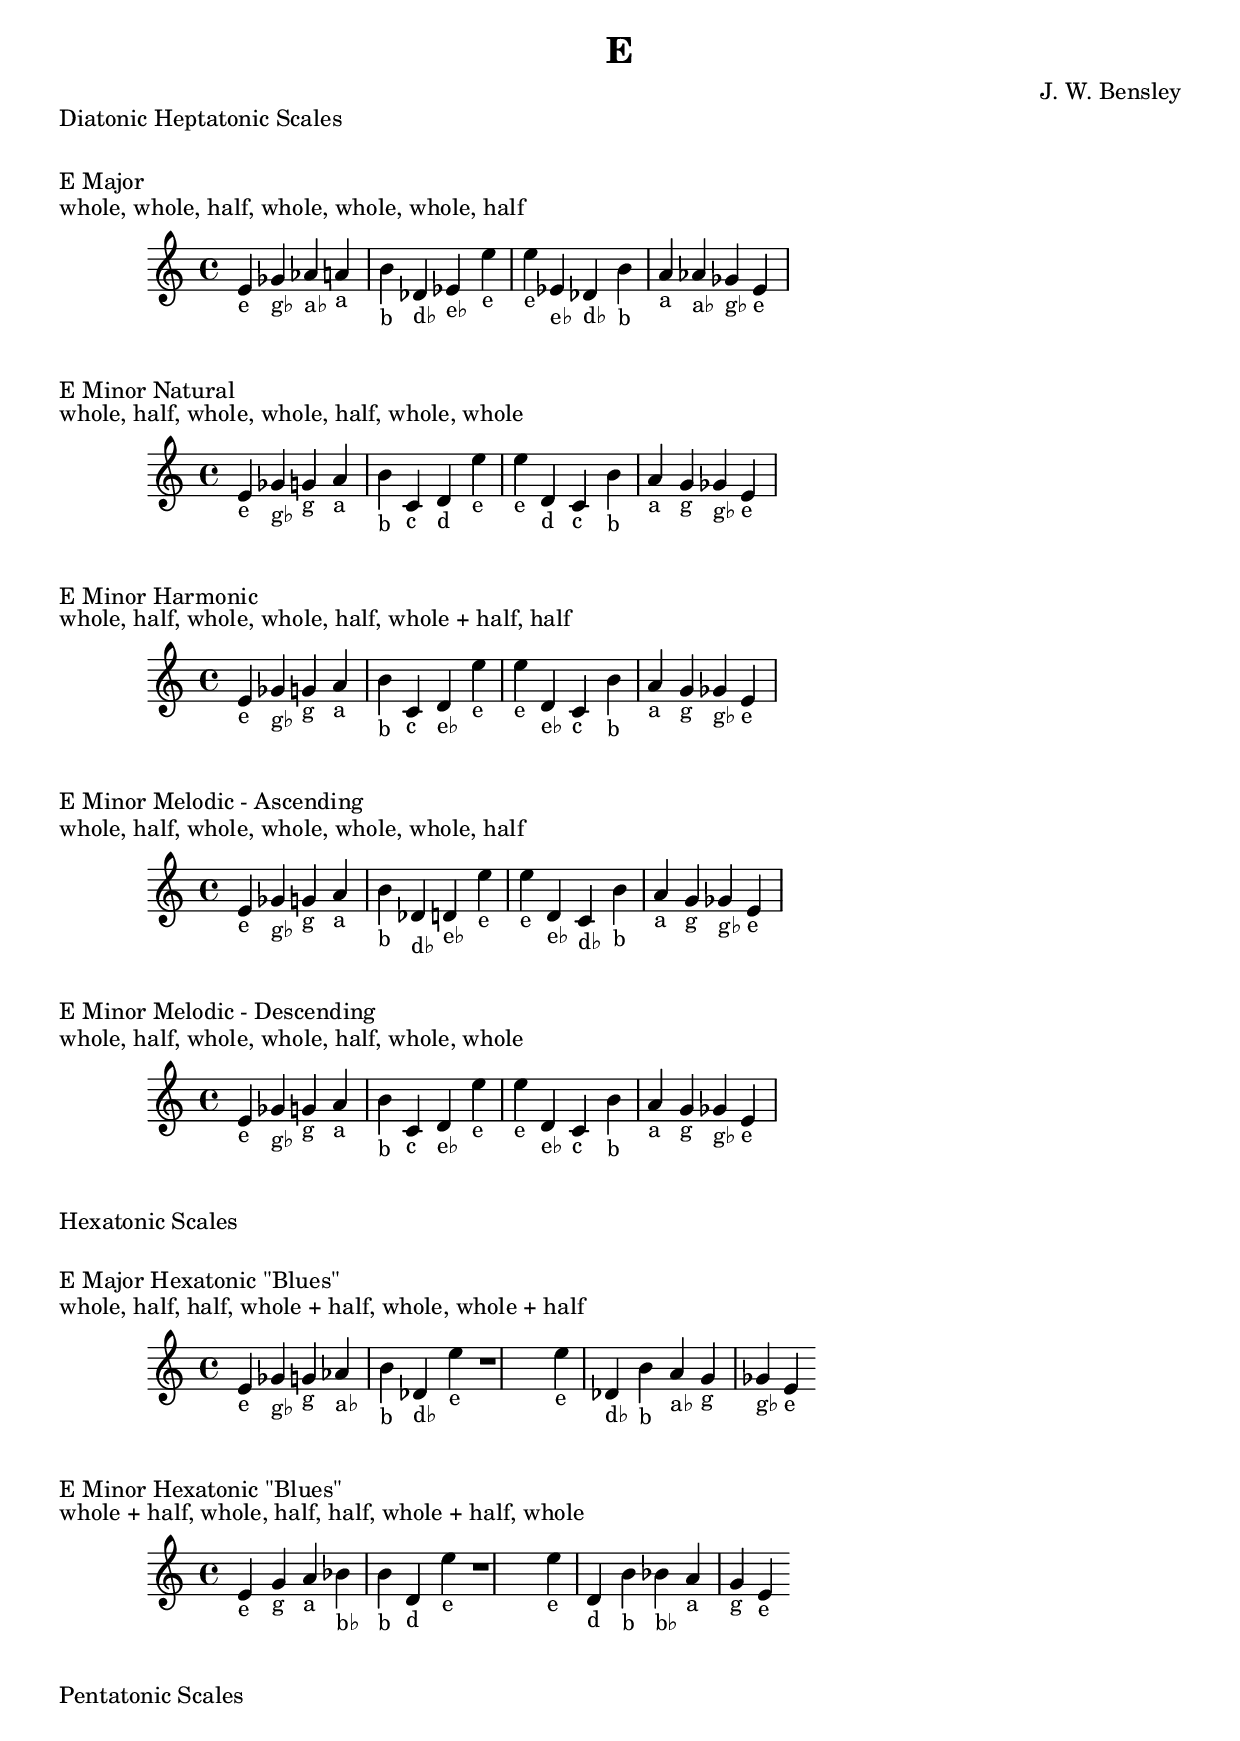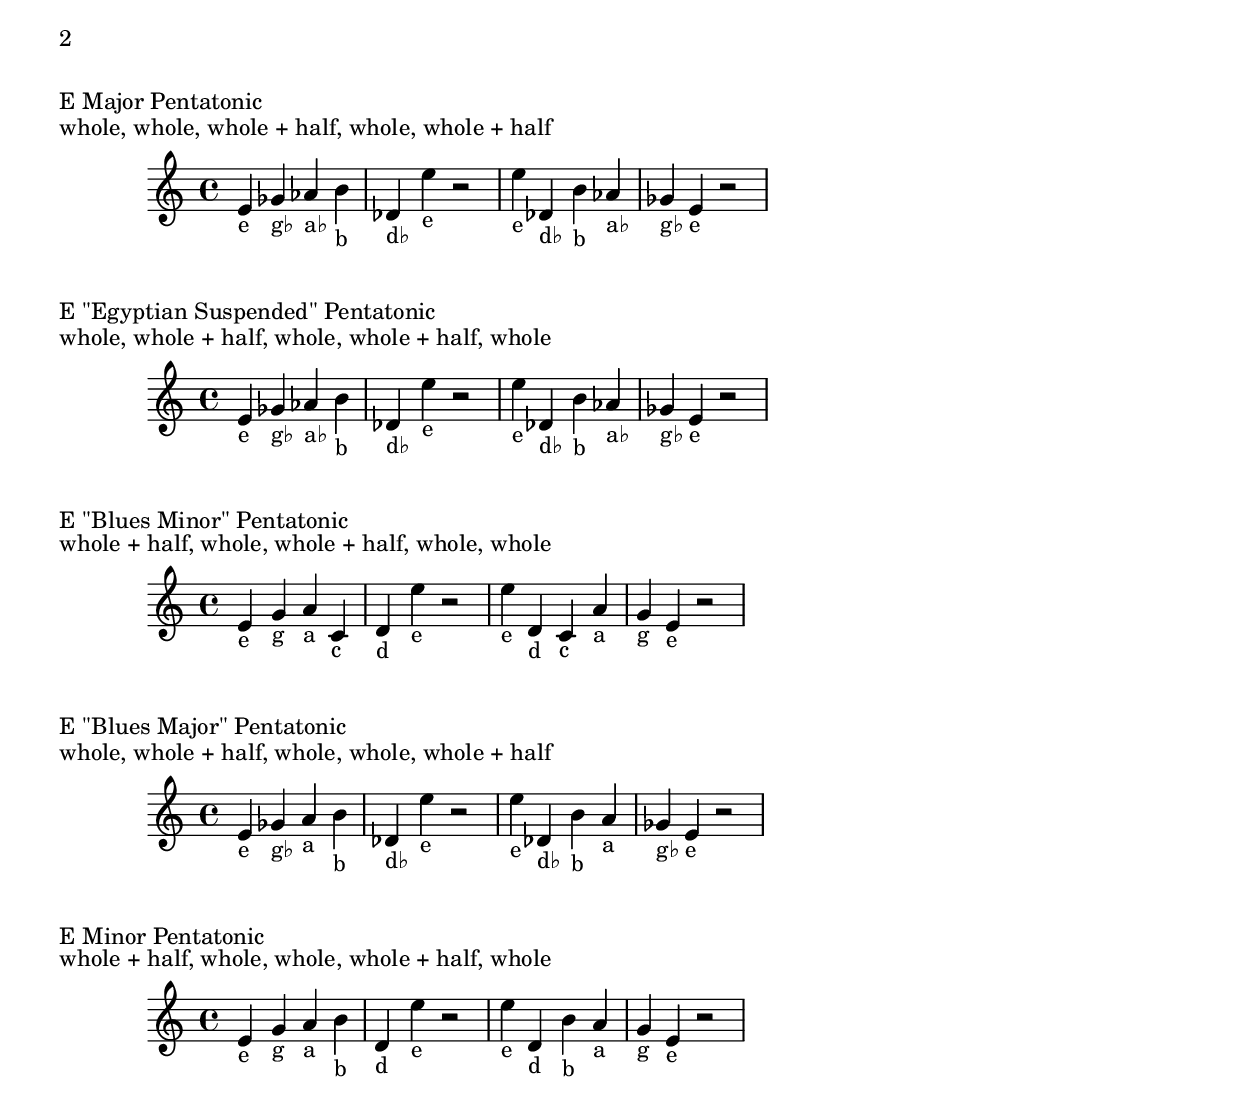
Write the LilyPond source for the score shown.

\version "2.18.2"
\language "english"

\header {
  title = "E"
  composer = "J. W. Bensley"
}\markup { "Diatonic Heptatonic Scales" }
\markup { \vspace #1 }

\markup { "E Major" }
\markup { "whole, whole, half, whole, whole, whole, half" }
\score {
  \new PianoStaff {
    \clef "treble"
    e'4-"e"
    gflat'-"g♭"
    aflat'-"a♭"
    a'-"a"
    b'-"b"
    dflat'-"d♭"
    eflat'-"e♭"
    e''-"e" |
    e''-"e"
    eflat'-"e♭"
    dflat'-"d♭"
    b'-"b"
    a'-"a"
    aflat'-"a♭"
    gflat'-"g♭"
    e'4-"e"
  }
}

\markup { "E Minor Natural" }
\markup { "whole, half, whole, whole, half, whole, whole" }
\score {
  \new PianoStaff {
    \clef "treble"
    e'4-"e"
    gflat'-"g♭"
    g'-"g"
    a'-"a"
    b'-"b"
    c'-"c"
    d'-"d"
    e''-"e" |
    e''-"e"
    d'-"d"
    c'-"c"
    b'-"b"
    a'-"a"
    g'-"g"
    gflat'-"g♭"
    e'4-"e"
  }
}


\markup { "E Minor Harmonic" }
\markup { "whole, half, whole, whole, half, whole + half, half" }
\score {
  \new PianoStaff {
    \clef "treble"
    e'4-"e"
    gflat'-"g♭"
    g'-"g"
    a'-"a"
    b'-"b"
    c'-"c"
    d'-"e♭"
    e''-"e" |
    e''-"e"
    d'-"e♭"
    c'-"c"
    b'-"b"
    a'-"a"
    g'-"g"
    gflat'-"g♭"
    e'4-"e"
  }
}

\markup { "E Minor Melodic - Ascending" }
\markup { "whole, half, whole, whole, whole, whole, half" }
\score {
  \new PianoStaff {
    \clef "treble"
    e'4-"e"
    gflat'-"g♭"
    g'-"g"
    a'-"a"
    b'-"b"
    dflat'-"d♭"
    d'-"e♭"
    e''-"e" |
    e''-"e"
    d'-"e♭"
    c'-"d♭"
    b'-"b"
    a'-"a"
    g'-"g"
    gflat'-"g♭"
    e'4-"e"
  }
}

\markup { "E Minor Melodic - Descending" }
\markup { "whole, half, whole, whole, half, whole, whole" }
\score {
  \new PianoStaff {
    \clef "treble"
    e'4-"e"
    gflat'-"g♭"
    g'-"g"
    a'-"a"
    b'-"b"
    c'-"c"
    d'-"e♭"
    e''-"e" |
    e''-"e"
    d'-"e♭"
    c'-"c"
    b'-"b"
    a'-"a"
    g'-"g"
    gflat'-"g♭"
    e'4-"e"
  }
}\markup { "Hexatonic Scales" }
\markup { \vspace #1 }

\markup { "E Major Hexatonic \"Blues\"" }
\markup { "whole, half, half, whole + half, whole, whole + half" }
\score {
  \new PianoStaff {
    \clef "treble"
    e'4-"e"
    gflat'-"g♭"
    g'-"g"
    aflat'-"a♭"
    b'-"b"
    dflat'-"d♭"
    e''-"e" 
    r1 |
    e''4-"e"
    dflat'-"d♭"
    b'-"b"
    a'-"a♭"
    g'-"g"
    gflat'-"g♭"
    e'-"e"
  }
}

\markup { "E Minor Hexatonic \"Blues\"" }
\markup { "whole + half, whole, half, half, whole + half, whole" }
\score {
  \new PianoStaff {
    \clef "treble"
    e'4-"e"
    g'-"g"
    a'-"a"
    bflat'-"b♭"
    b'-"b"
    d'-"d"
    e''-"e"
    r1 |
    e''4-"e"
    d'-"d"
    b'-"b"
    bflat'-"b♭"
    a'-"a"
    g'-"g"
    e'-"e"
  }
}\markup { "Pentatonic Scales" }
\markup { \vspace #1 }

\markup { "E Major Pentatonic" }
\markup { "whole, whole, whole + half, whole, whole + half" }
\score {
  \new PianoStaff {
    \clef "treble"
    e'4-"e"
    gflat'-"g♭"
    aflat'-"a♭"
    b'-"b"
    dflat'-"d♭"
    e''-"e"
    r2 |
    e''4-"e"
    dflat'-"d♭"
    b'-"b"
    aflat'-"a♭"
    gflat'-"g♭"
    e'-"e"
    r2
  }
}

\markup { "E \"Egyptian Suspended\" Pentatonic" }
\markup { "whole, whole + half, whole, whole + half, whole" }
\score {
  \new PianoStaff {
    \clef "treble"
    e'4-"e"
    gflat'-"g♭"
    aflat'-"a♭"
    b'-"b"
    dflat'-"d♭"
    e''-"e"
    r2 |
    e''4-"e"
    dflat'-"d♭"
    b'-"b"
    aflat'-"a♭"
    gflat'-"g♭"
    e'-"e"
    r2
  }
}

\markup { "E \"Blues Minor\" Pentatonic" }
\markup { "whole + half, whole, whole + half, whole, whole" }
\score {
  \new PianoStaff {
    \clef "treble"
    e'4-"e"
    g'-"g"
    a'-"a"
    c'-"c"
    d'-"d"
    e''4-"e"
    r2 |
    e''4-"e"
    d'-"d"
    c'-"c"
    a'-"a"
    g'-"g"
    e'-"e"
    r2
  }
}

\markup { "E \"Blues Major\" Pentatonic" }
\markup { "whole, whole + half, whole, whole, whole + half" }
\score {
  \new PianoStaff {
    \clef "treble"
    e'4-"e"
    gflat'-"g♭"
    a'-"a"
    b'-"b"
    dflat'-"d♭"
    e''-"e"
    r2 |
    e''4-"e"
    dflat'-"d♭"
    b'-"b"
    a'-"a"
    gflat'-"g♭"
    e'-"e"
    r2
  }
}

\markup { "E Minor Pentatonic" }
\markup { "whole + half, whole, whole, whole + half, whole" }
\score {
  \new PianoStaff {
    \clef "treble"
    e'4-"e"
    g'-"g"
    a'-"a"
    b'-"b"
    d'-"d"
    e''-"e"
    r2 |
    e''4-"e"
    d'-"d"
    b'-"b"
    a'-"a"
    g'-"g"
    e'-"e"
    r2
  }
}